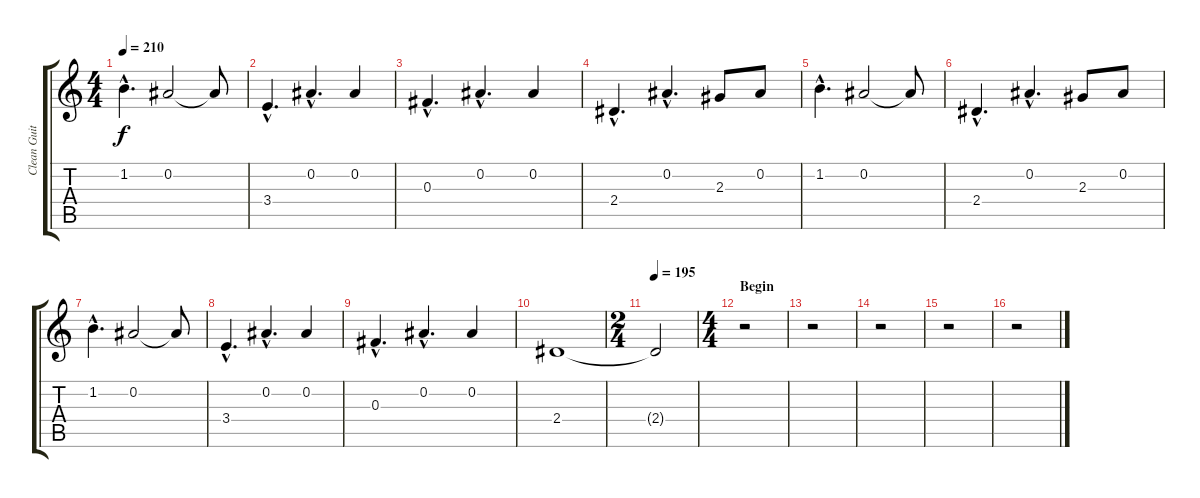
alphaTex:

\track ("Clean Guitar" "Clean Guit") {instrument electricguitarclean}
\staff {score tabs}
\tuning (Eb4 Bb3 Gb3 Db3 Ab2 Eb2) {hide}
\ts (4 4)
\tempo 210
\clef g2
\ks c
1.2{hac}.4{d dy f} 0.2.2 0.2{t}.8 |
3.4{hac}.4{d} 0.2{hac}.4{d} 0.2.4 |
0.3{hac}.4{d} 0.2{hac}.4{d} 0.2.4 |
2.4{hac}.4{d} 0.2{hac}.4{d} 2.3.8 0.2.8 |
1.2{hac}.4{d} 0.2.2 0.2{t}.8 |
2.4{hac}.4{d} 0.2{hac}.4{d} 2.3.8 0.2.8 |
1.2{hac}.4{d} 0.2.2 0.2{t}.8 |
3.4{hac}.4{d} 0.2{hac}.4{d} 0.2.4 |
0.3{hac}.4{d} 0.2{hac}.4{d} 0.2.4 |
2.4.1 |
\ts (2 4)
\tempo 195
2.4{t}.2 |
\ts (4 4)
\section ("" "Begin")
r.2 |
r.2 |
r.2 |
r.2 |
r.2
